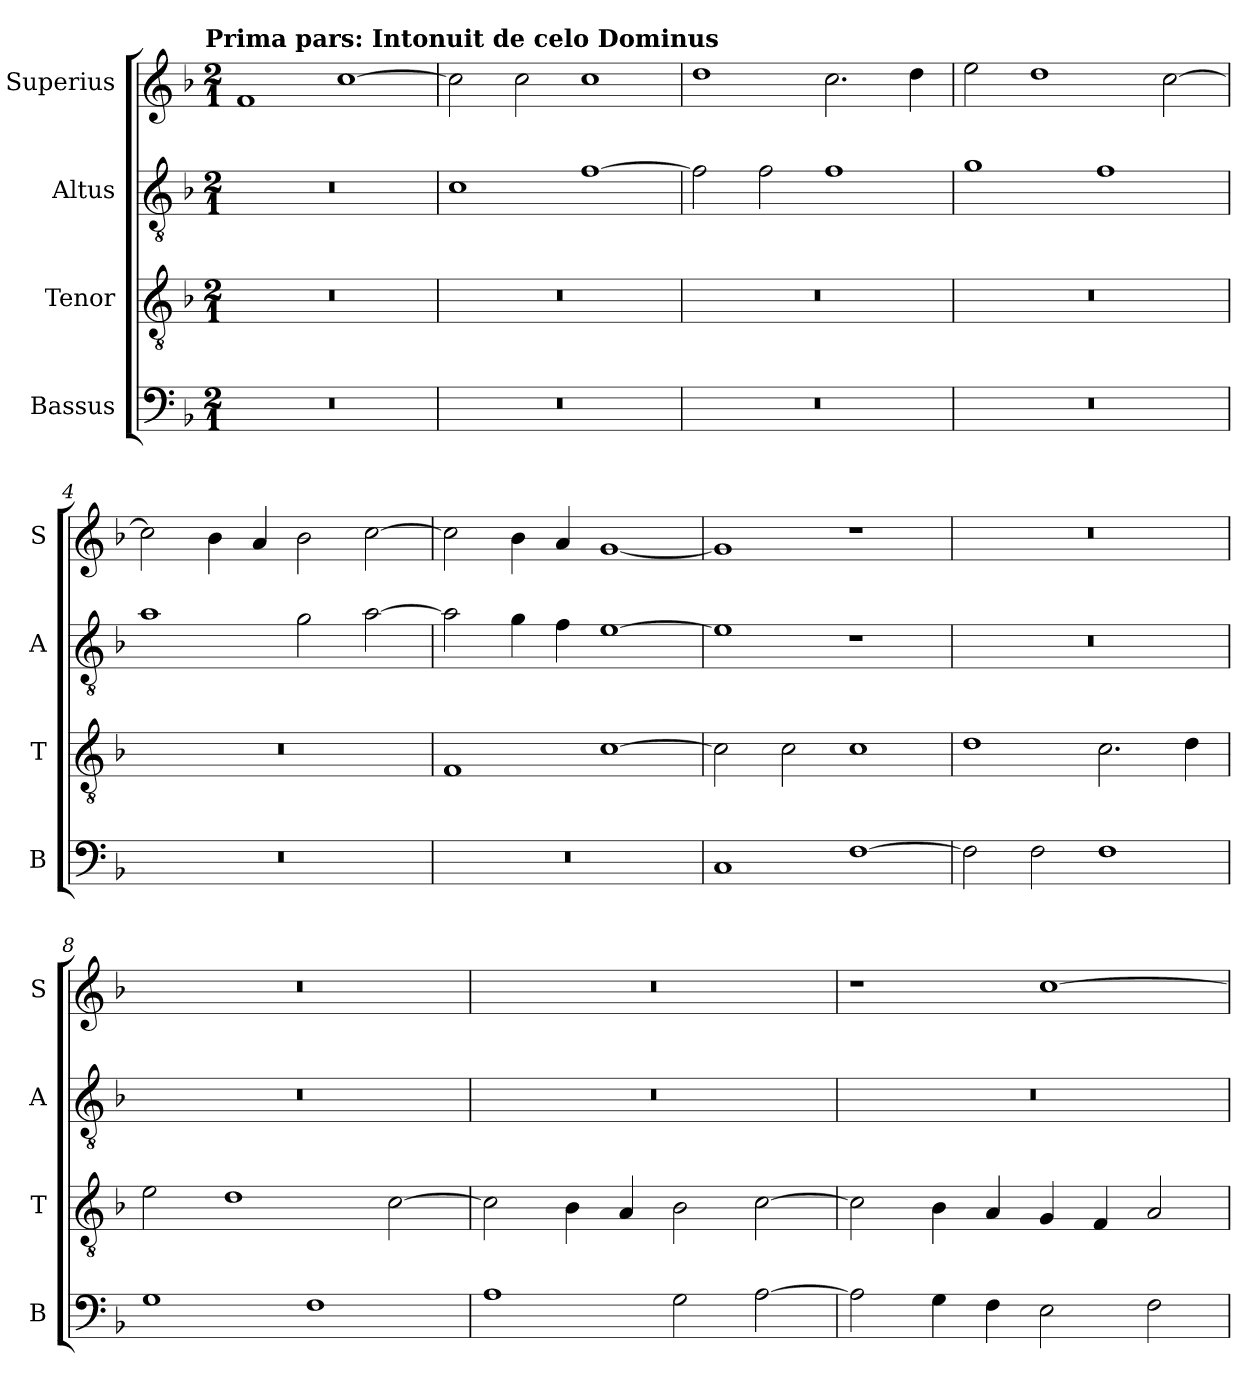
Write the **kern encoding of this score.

**kern	**kern	**kern	**kern
*part4	*part3	*part2	*part1
*staff4	*staff3	*staff2	*staff1
*I"Bassus	*I"Tenor	*I"Altus	*I"Superius
*I'B	*I'T	*I'A	*I'S
*clefF4	*clefGv2	*clefGv2	*clefG2
*k[b-]	*k[b-]	*k[b-]	*k[b-]
*F:	*F:	*F:	*F:
!!LO:TX:omd:t=Prima pars&colon; Intonuit de celo Dominus
*M2/1	*M2/1	*M2/1	*M2/1
=	=	=	=
0r	0r	0r	1f
.	.	.	[1cc
=1	=1	=1	=1
0r	0r	1c	2cc]
.	.	.	2cc
.	.	[1f	1cc
=2	=2	=2	=2
0r	0r	2f]	1dd
.	.	2f	.
.	.	1f	2.cc
.	.	.	4dd
=3	=3	=3	=3
0r	0r	1g	2ee
.	.	.	1dd
.	.	1f	.
.	.	.	[2cc
=4	=4	=4	=4
0r	0r	1a	2cc]
.	.	.	4b-
.	.	.	4a
.	.	2g	2b-
.	.	[2a	[2cc
=5	=5	=5	=5
0r	1F	2a]	2cc]
.	.	4g	4b-
.	.	4f	4a
.	[1c	[1e	[1g
=6	=6	=6	=6
1C	2c]	1e]	1g]
.	2c	.	.
[1F	1c	1r	1r
=7	=7	=7	=7
2F]	1d	0r	0r
2F	.	.	.
1F	2.c	.	.
.	4d	.	.
=8	=8	=8	=8
1G	2e	0r	0r
.	1d	.	.
1F	.	.	.
.	[2c	.	.
=9	=9	=9	=9
1A	2c]	0r	0r
.	4B-	.	.
.	4A	.	.
2G	2B-	.	.
[2A	[2c	.	.
=10	=10	=10	=10
2A]	2c]	0r	1r
4G	4B-	.	.
4F	4A	.	.
2E	4G	.	[1cc
.	4F	.	.
2F	2A	.	.
=	=	=	=
*-	*-	*-	*-
